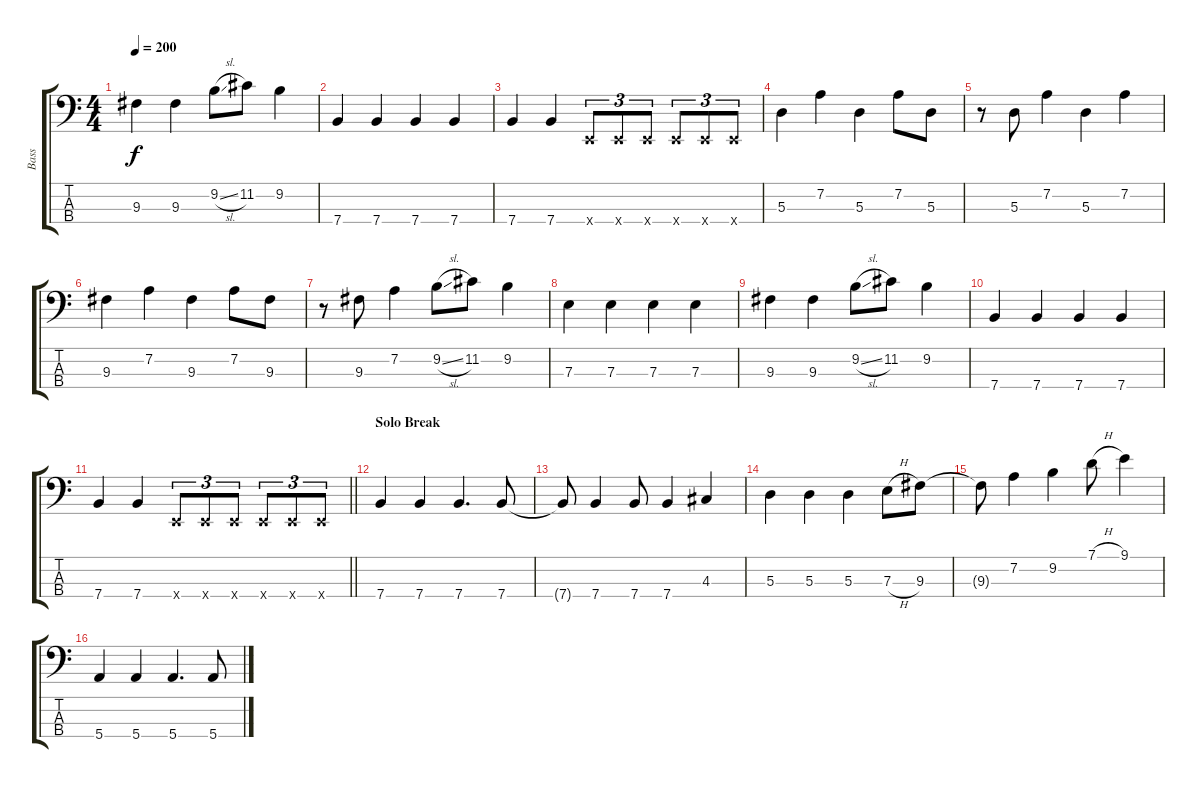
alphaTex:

\track ("Bass" "Bass") {instrument electricbassfinger}
\staff {score tabs}
\tuning (G2 D2 A1 E1) {hide}
\ts (4 4)
\tempo 200
\clef f4
\ks c
9.3.4{dy f} 9.3.4 9.2{sl}.8 11.2.8 9.2.4 |
7.4.4 7.4.4 7.4.4 7.4.4 |
7.4.4 7.4.4 0.4{x}.8{tu (3 2)} 0.4{x}.8{tu (3 2)} 0.4{x}.8{tu (3 2)} 0.4{x}.8{tu (3 2)} 0.4{x}.8{tu (3 2)} 0.4{x}.8{tu (3 2)} |
5.3.4 7.2.4 5.3.4 7.2.8 5.3.8 |
r.8 5.3.8 7.2.4 5.3.4 7.2.4 |
9.3.4 7.2.4 9.3.4 7.2.8 9.3.8 |
r.8 9.3.8 7.2.4 9.2{sl}.8 11.2.8 9.2.4 |
7.3.4 7.3.4 7.3.4 7.3.4 |
9.3.4 9.3.4 9.2{sl}.8 11.2.8 9.2.4 |
7.4.4 7.4.4 7.4.4 7.4.4 |
\barLineRight lightlight
7.4.4 7.4.4 0.4{x}.8{tu (3 2)} 0.4{x}.8{tu (3 2)} 0.4{x}.8{tu (3 2)} 0.4{x}.8{tu (3 2)} 0.4{x}.8{tu (3 2)} 0.4{x}.8{tu (3 2)} |
\section ("" "Solo Break")
7.4.4 7.4.4 7.4.4{d} 7.4.8 |
7.4{t}.8 7.4.4 7.4.8 7.4.4 4.3.4 |
5.3.4 5.3.4 5.3.4 7.3{h}.8 9.3.8 |
9.3{t}.8 7.2.4 9.2.4 7.1{h}.8 9.1.4 |
5.4.4 5.4.4 5.4.4{d} 5.4.8
